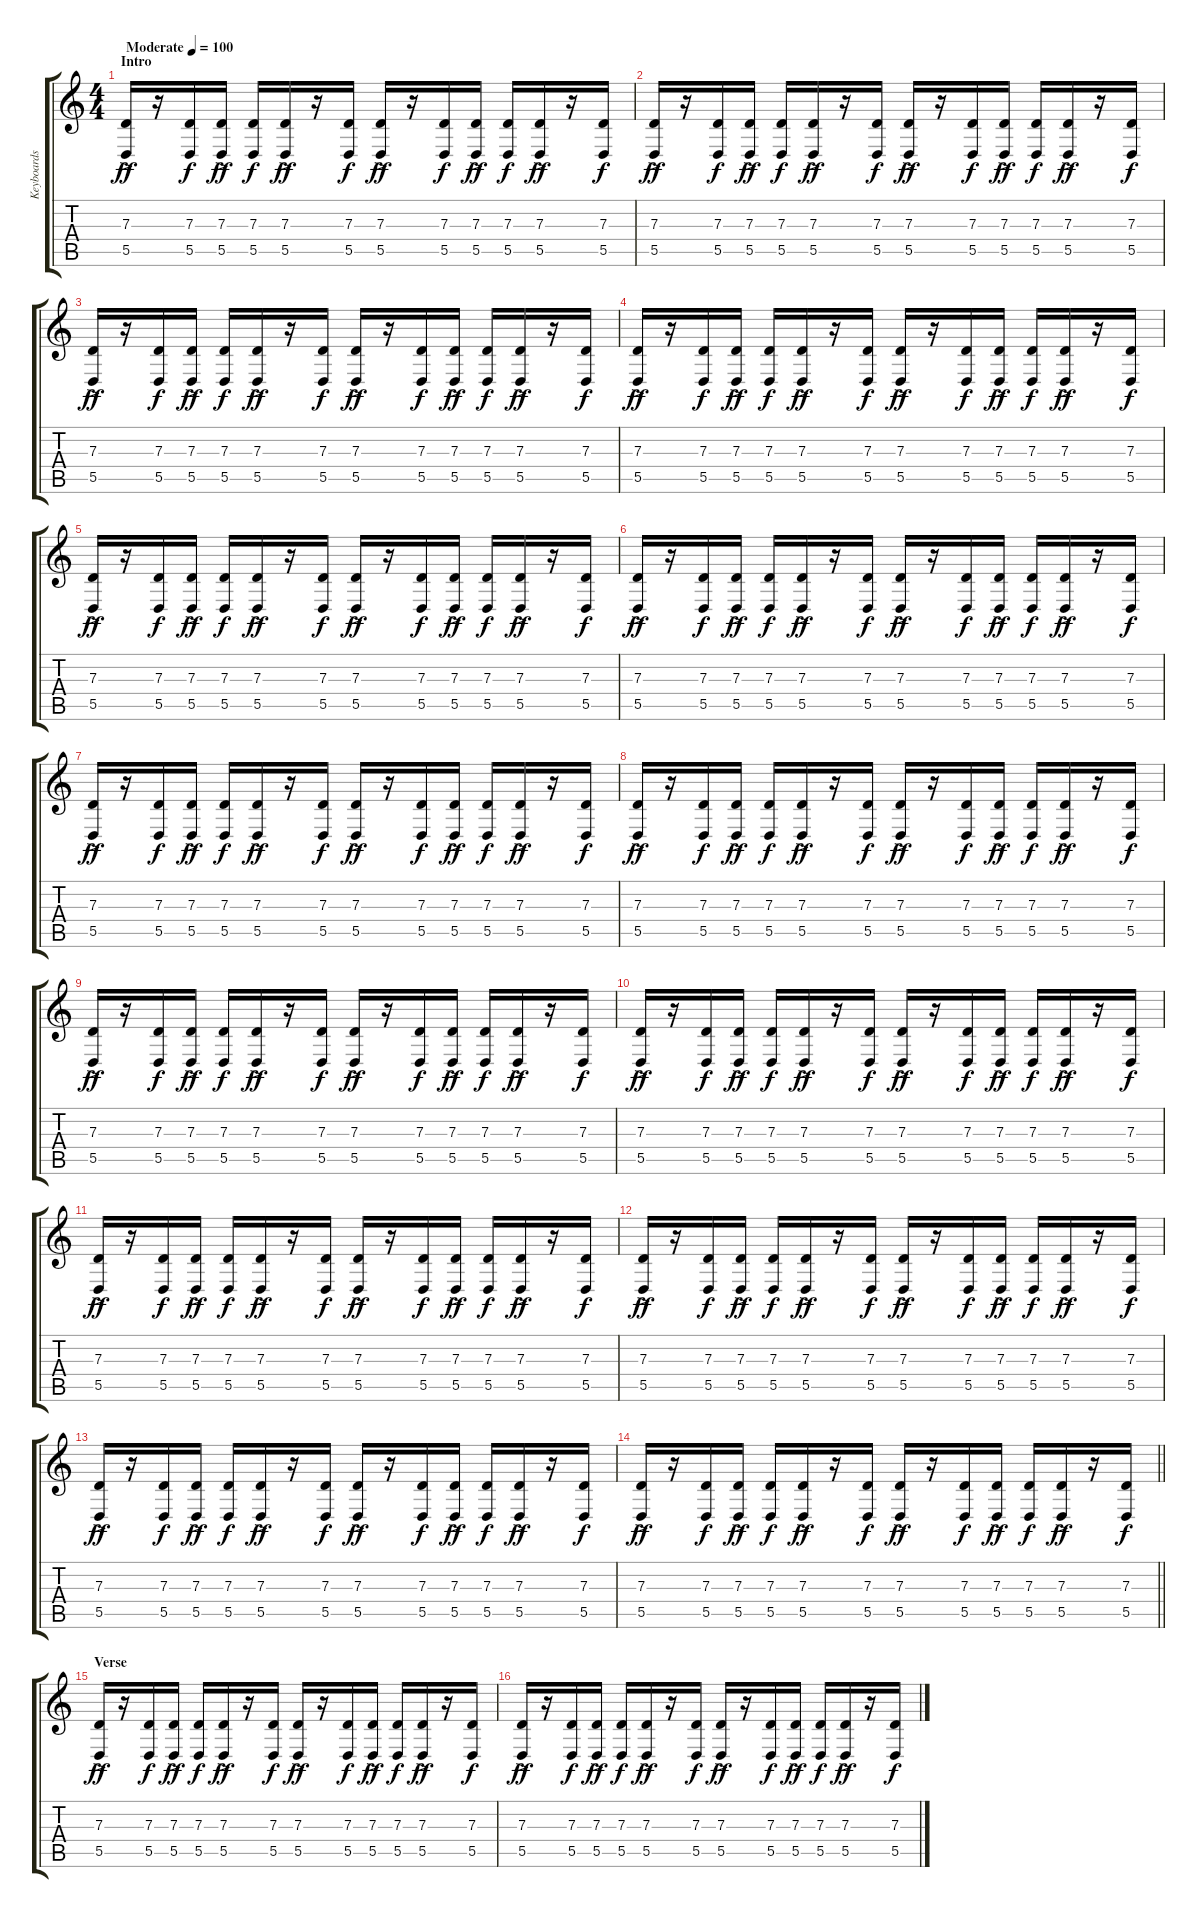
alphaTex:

\track ("Keyboards II" "Keyboards ") {instrument lead8bassandlead}
\staff {score tabs}
\tuning (E4 B3 G3 D3 A2 D2) {hide}
\ts (4 4)
\section ("" "Intro")
\tempo (100 "Moderate")
\clef g2
\ks c
(7.3{ac} 5.5{ac}).16{dy ff volume 0 instrument lead8bassandlead} r.16 (7.3 5.5).16{dy f volume 4} (7.3{ac} 5.5{ac}).16{dy ff} (7.3 5.5).16{dy f} (7.3{ac} 5.5{ac}).16{dy ff} r.16 (7.3 5.5).16{dy f} (7.3{ac} 5.5{ac}).16{dy ff} r.16 (7.3 5.5).16{dy f} (7.3{ac} 5.5{ac}).16{dy ff} (7.3 5.5).16{dy f} (7.3{ac} 5.5{ac}).16{dy ff} r.16 (7.3 5.5).16{dy f} |
(7.3{ac} 5.5{ac}).16{dy ff} r.16 (7.3 5.5).16{dy f} (7.3{ac} 5.5{ac}).16{dy ff} (7.3 5.5).16{dy f} (7.3{ac} 5.5{ac}).16{dy ff} r.16 (7.3 5.5).16{dy f} (7.3{ac} 5.5{ac}).16{dy ff} r.16 (7.3 5.5).16{dy f} (7.3{ac} 5.5{ac}).16{dy ff} (7.3 5.5).16{dy f} (7.3{ac} 5.5{ac}).16{dy ff} r.16 (7.3 5.5).16{dy f} |
(7.3{ac} 5.5{ac}).16{dy ff} r.16 (7.3 5.5).16{dy f} (7.3{ac} 5.5{ac}).16{dy ff} (7.3 5.5).16{dy f} (7.3{ac} 5.5{ac}).16{dy ff} r.16 (7.3 5.5).16{dy f} (7.3{ac} 5.5{ac}).16{dy ff} r.16 (7.3 5.5).16{dy f} (7.3{ac} 5.5{ac}).16{dy ff} (7.3 5.5).16{dy f} (7.3{ac} 5.5{ac}).16{dy ff} r.16 (7.3 5.5).16{dy f} |
(7.3{ac} 5.5{ac}).16{dy ff} r.16 (7.3 5.5).16{dy f} (7.3{ac} 5.5{ac}).16{dy ff} (7.3 5.5).16{dy f} (7.3{ac} 5.5{ac}).16{dy ff} r.16 (7.3 5.5).16{dy f} (7.3{ac} 5.5{ac}).16{dy ff} r.16 (7.3 5.5).16{dy f} (7.3{ac} 5.5{ac}).16{dy ff} (7.3 5.5).16{dy f} (7.3{ac} 5.5{ac}).16{dy ff} r.16 (7.3 5.5).16{dy f} |
(7.3{ac} 5.5{ac}).16{dy ff} r.16 (7.3 5.5).16{dy f} (7.3{ac} 5.5{ac}).16{dy ff} (7.3 5.5).16{dy f} (7.3{ac} 5.5{ac}).16{dy ff} r.16 (7.3 5.5).16{dy f} (7.3{ac} 5.5{ac}).16{dy ff} r.16 (7.3 5.5).16{dy f} (7.3{ac} 5.5{ac}).16{dy ff} (7.3 5.5).16{dy f} (7.3{ac} 5.5{ac}).16{dy ff} r.16 (7.3 5.5).16{dy f} |
(7.3{ac} 5.5{ac}).16{dy ff} r.16 (7.3 5.5).16{dy f} (7.3{ac} 5.5{ac}).16{dy ff} (7.3 5.5).16{dy f} (7.3{ac} 5.5{ac}).16{dy ff} r.16 (7.3 5.5).16{dy f} (7.3{ac} 5.5{ac}).16{dy ff} r.16 (7.3 5.5).16{dy f} (7.3{ac} 5.5{ac}).16{dy ff} (7.3 5.5).16{dy f} (7.3{ac} 5.5{ac}).16{dy ff} r.16 (7.3 5.5).16{dy f} |
(7.3{ac} 5.5{ac}).16{dy ff} r.16 (7.3 5.5).16{dy f} (7.3{ac} 5.5{ac}).16{dy ff} (7.3 5.5).16{dy f} (7.3{ac} 5.5{ac}).16{dy ff} r.16 (7.3 5.5).16{dy f} (7.3{ac} 5.5{ac}).16{dy ff} r.16 (7.3 5.5).16{dy f} (7.3{ac} 5.5{ac}).16{dy ff} (7.3 5.5).16{dy f} (7.3{ac} 5.5{ac}).16{dy ff} r.16 (7.3 5.5).16{dy f} |
(7.3{ac} 5.5{ac}).16{dy ff} r.16 (7.3 5.5).16{dy f} (7.3{ac} 5.5{ac}).16{dy ff} (7.3 5.5).16{dy f} (7.3{ac} 5.5{ac}).16{dy ff} r.16 (7.3 5.5).16{dy f} (7.3{ac} 5.5{ac}).16{dy ff} r.16 (7.3 5.5).16{dy f} (7.3{ac} 5.5{ac}).16{dy ff} (7.3 5.5).16{dy f} (7.3{ac} 5.5{ac}).16{dy ff} r.16 (7.3 5.5).16{dy f} |
(7.3{ac} 5.5{ac}).16{dy ff} r.16 (7.3 5.5).16{dy f} (7.3{ac} 5.5{ac}).16{dy ff} (7.3 5.5).16{dy f} (7.3{ac} 5.5{ac}).16{dy ff} r.16 (7.3 5.5).16{dy f} (7.3{ac} 5.5{ac}).16{dy ff} r.16 (7.3 5.5).16{dy f} (7.3{ac} 5.5{ac}).16{dy ff} (7.3 5.5).16{dy f} (7.3{ac} 5.5{ac}).16{dy ff} r.16 (7.3 5.5).16{dy f} |
(7.3{ac} 5.5{ac}).16{dy ff} r.16 (7.3 5.5).16{dy f} (7.3{ac} 5.5{ac}).16{dy ff} (7.3 5.5).16{dy f} (7.3{ac} 5.5{ac}).16{dy ff} r.16 (7.3 5.5).16{dy f} (7.3{ac} 5.5{ac}).16{dy ff} r.16 (7.3 5.5).16{dy f} (7.3{ac} 5.5{ac}).16{dy ff} (7.3 5.5).16{dy f} (7.3{ac} 5.5{ac}).16{dy ff} r.16 (7.3 5.5).16{dy f} |
(7.3{ac} 5.5{ac}).16{dy ff} r.16 (7.3 5.5).16{dy f} (7.3{ac} 5.5{ac}).16{dy ff} (7.3 5.5).16{dy f} (7.3{ac} 5.5{ac}).16{dy ff} r.16 (7.3 5.5).16{dy f} (7.3{ac} 5.5{ac}).16{dy ff} r.16 (7.3 5.5).16{dy f} (7.3{ac} 5.5{ac}).16{dy ff} (7.3 5.5).16{dy f} (7.3{ac} 5.5{ac}).16{dy ff} r.16 (7.3 5.5).16{dy f} |
(7.3{ac} 5.5{ac}).16{dy ff} r.16 (7.3 5.5).16{dy f} (7.3{ac} 5.5{ac}).16{dy ff} (7.3 5.5).16{dy f} (7.3{ac} 5.5{ac}).16{dy ff} r.16 (7.3 5.5).16{dy f} (7.3{ac} 5.5{ac}).16{dy ff} r.16 (7.3 5.5).16{dy f} (7.3{ac} 5.5{ac}).16{dy ff} (7.3 5.5).16{dy f} (7.3{ac} 5.5{ac}).16{dy ff} r.16 (7.3 5.5).16{dy f} |
(7.3{ac} 5.5{ac}).16{dy ff} r.16 (7.3 5.5).16{dy f} (7.3{ac} 5.5{ac}).16{dy ff} (7.3 5.5).16{dy f} (7.3{ac} 5.5{ac}).16{dy ff} r.16 (7.3 5.5).16{dy f} (7.3{ac} 5.5{ac}).16{dy ff} r.16 (7.3 5.5).16{dy f} (7.3{ac} 5.5{ac}).16{dy ff} (7.3 5.5).16{dy f} (7.3{ac} 5.5{ac}).16{dy ff} r.16 (7.3 5.5).16{dy f} |
\barLineRight lightlight
(7.3{ac} 5.5{ac}).16{dy ff} r.16 (7.3 5.5).16{dy f} (7.3{ac} 5.5{ac}).16{dy ff} (7.3 5.5).16{dy f} (7.3{ac} 5.5{ac}).16{dy ff} r.16 (7.3 5.5).16{dy f} (7.3{ac} 5.5{ac}).16{dy ff} r.16 (7.3 5.5).16{dy f} (7.3{ac} 5.5{ac}).16{dy ff} (7.3 5.5).16{dy f} (7.3{ac} 5.5{ac}).16{dy ff} r.16 (7.3 5.5).16{dy f} |
\section ("" "Verse")
(7.3{ac} 5.5{ac}).16{dy ff} r.16 (7.3 5.5).16{dy f} (7.3{ac} 5.5{ac}).16{dy ff} (7.3 5.5).16{dy f} (7.3{ac} 5.5{ac}).16{dy ff} r.16 (7.3 5.5).16{dy f} (7.3{ac} 5.5{ac}).16{dy ff} r.16 (7.3 5.5).16{dy f} (7.3{ac} 5.5{ac}).16{dy ff} (7.3 5.5).16{dy f} (7.3{ac} 5.5{ac}).16{dy ff} r.16 (7.3 5.5).16{dy f} |
(7.3{ac} 5.5{ac}).16{dy ff} r.16 (7.3 5.5).16{dy f} (7.3{ac} 5.5{ac}).16{dy ff} (7.3 5.5).16{dy f} (7.3{ac} 5.5{ac}).16{dy ff} r.16 (7.3 5.5).16{dy f} (7.3{ac} 5.5{ac}).16{dy ff} r.16 (7.3 5.5).16{dy f} (7.3{ac} 5.5{ac}).16{dy ff} (7.3 5.5).16{dy f} (7.3{ac} 5.5{ac}).16{dy ff} r.16 (7.3 5.5).16{dy f}
